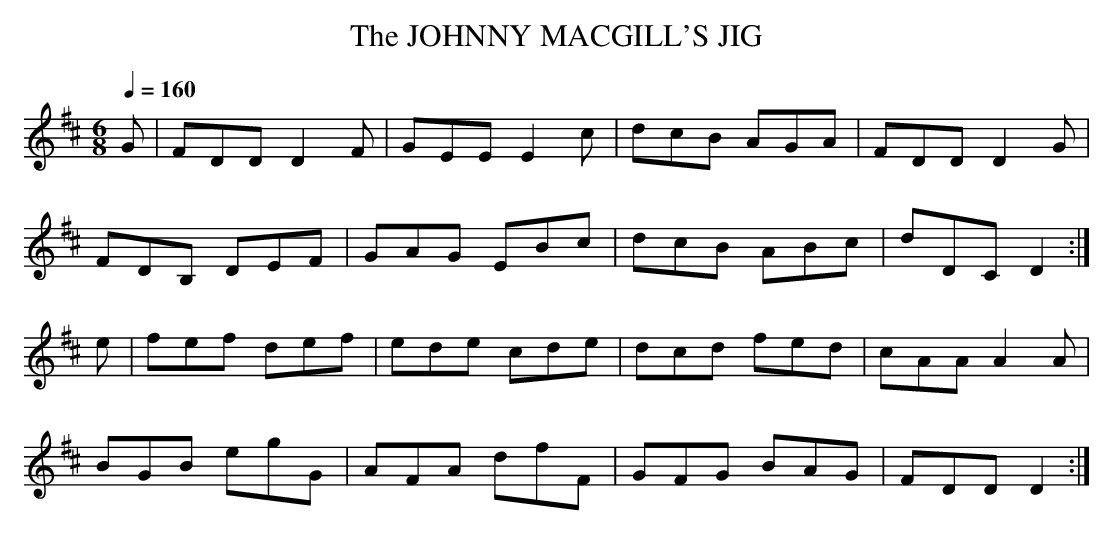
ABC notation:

X:1
T:JOHNNY MACGILL'S JIG, The
Y:"Irish - presto"
Q:1/4=160
L:1/8
M:6/8
K:D % source key F
G|FDD D2F|GEE E2c|dcB AGA|FDD D2G|
FDB, DEF|GAG EBc|dcB ABc|dDC D2 :|
e|fef def|ede cde|dcd fed|cAA A2A|
BGB egG|AFA dfF|GFG BAG|FDD D2 :|
